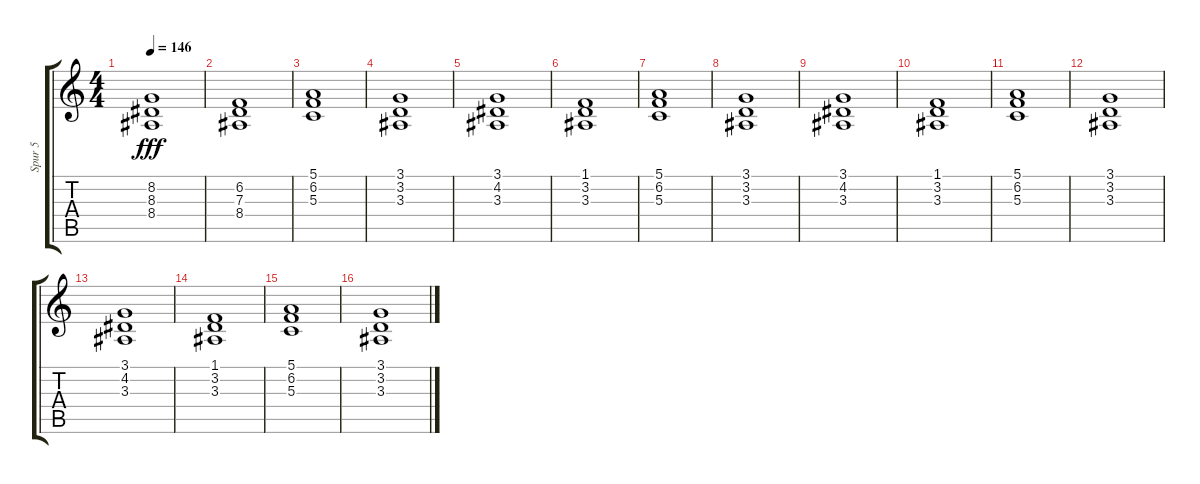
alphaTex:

\track ("Spur 5" "Spur 5") {instrument pad8sweep}
\staff {score tabs}
\tuning (E4 B3 G3 D3 A2 E2) {hide}
\ts (4 4)
\tempo 146
\clef g2
\ks c
(8.2 8.3 8.4).1{dy fff} |
(6.2 7.3 8.4).1 |
(5.1 6.2 5.3).1 |
(3.1 3.2 3.3).1 |
(3.1 4.2 3.3).1 |
(1.1 3.2 3.3).1 |
(5.1 6.2 5.3).1 |
(3.1 3.2 3.3).1 |
(3.1 4.2 3.3).1 |
(1.1 3.2 3.3).1 |
(5.1 6.2 5.3).1 |
(3.1 3.2 3.3).1 |
(3.1 4.2 3.3).1 |
(1.1 3.2 3.3).1 |
(5.1 6.2 5.3).1 |
(3.1 3.2 3.3).1
